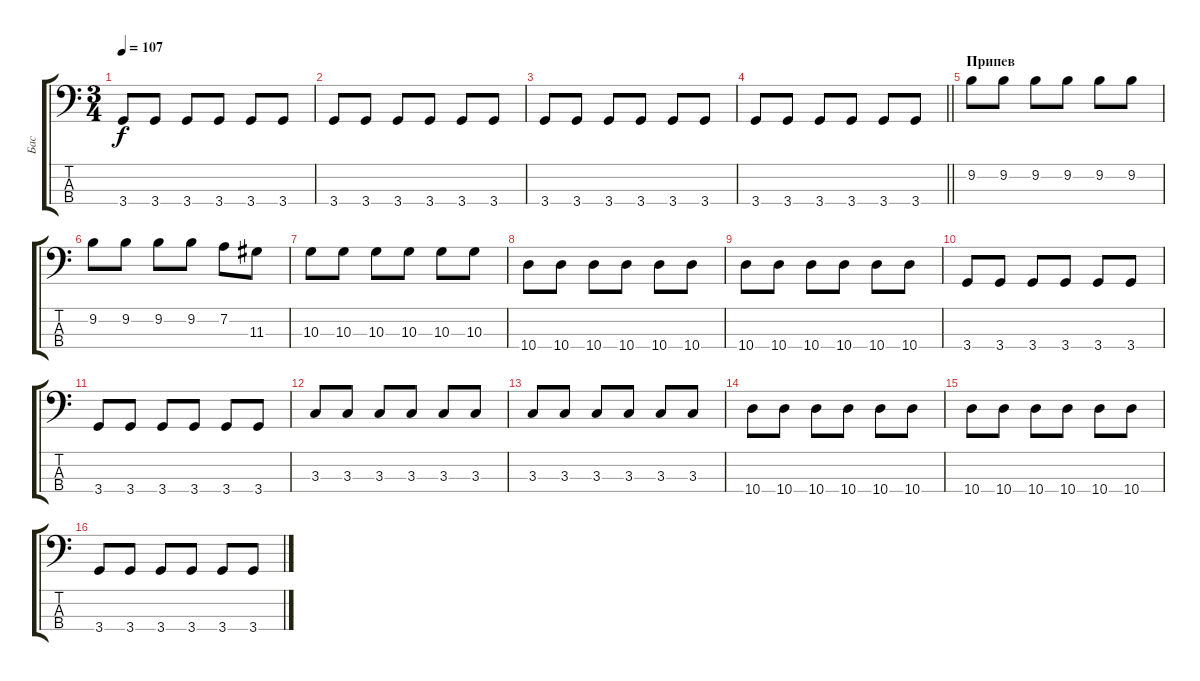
\track ("Бас" "Бас") {instrument electricbassfinger}
\staff {score tabs}
\tuning (G2 D2 A1 E1) {hide}
\ts (3 4)
\tempo 107
\clef f4
\ks c
3.4.8{dy f} 3.4.8 3.4.8 3.4.8 3.4.8 3.4.8 |
3.4.8 3.4.8 3.4.8 3.4.8 3.4.8 3.4.8 |
3.4.8 3.4.8 3.4.8 3.4.8 3.4.8 3.4.8 |
\barLineRight lightlight
3.4.8 3.4.8 3.4.8 3.4.8 3.4.8 3.4.8 |
\section ("" "Припев")
9.2.8 9.2.8 9.2.8 9.2.8 9.2.8 9.2.8 |
9.2.8 9.2.8 9.2.8 9.2.8 7.2.8 11.3.8 |
10.3.8 10.3.8 10.3.8 10.3.8 10.3.8 10.3.8 |
10.4.8 10.4.8 10.4.8 10.4.8 10.4.8 10.4.8 |
10.4.8 10.4.8 10.4.8 10.4.8 10.4.8 10.4.8 |
3.4.8 3.4.8 3.4.8 3.4.8 3.4.8 3.4.8 |
3.4.8 3.4.8 3.4.8 3.4.8 3.4.8 3.4.8 |
3.3.8 3.3.8 3.3.8 3.3.8 3.3.8 3.3.8 |
3.3.8 3.3.8 3.3.8 3.3.8 3.3.8 3.3.8 |
10.4.8 10.4.8 10.4.8 10.4.8 10.4.8 10.4.8 |
10.4.8 10.4.8 10.4.8 10.4.8 10.4.8 10.4.8 |
3.4.8 3.4.8 3.4.8 3.4.8 3.4.8 3.4.8
